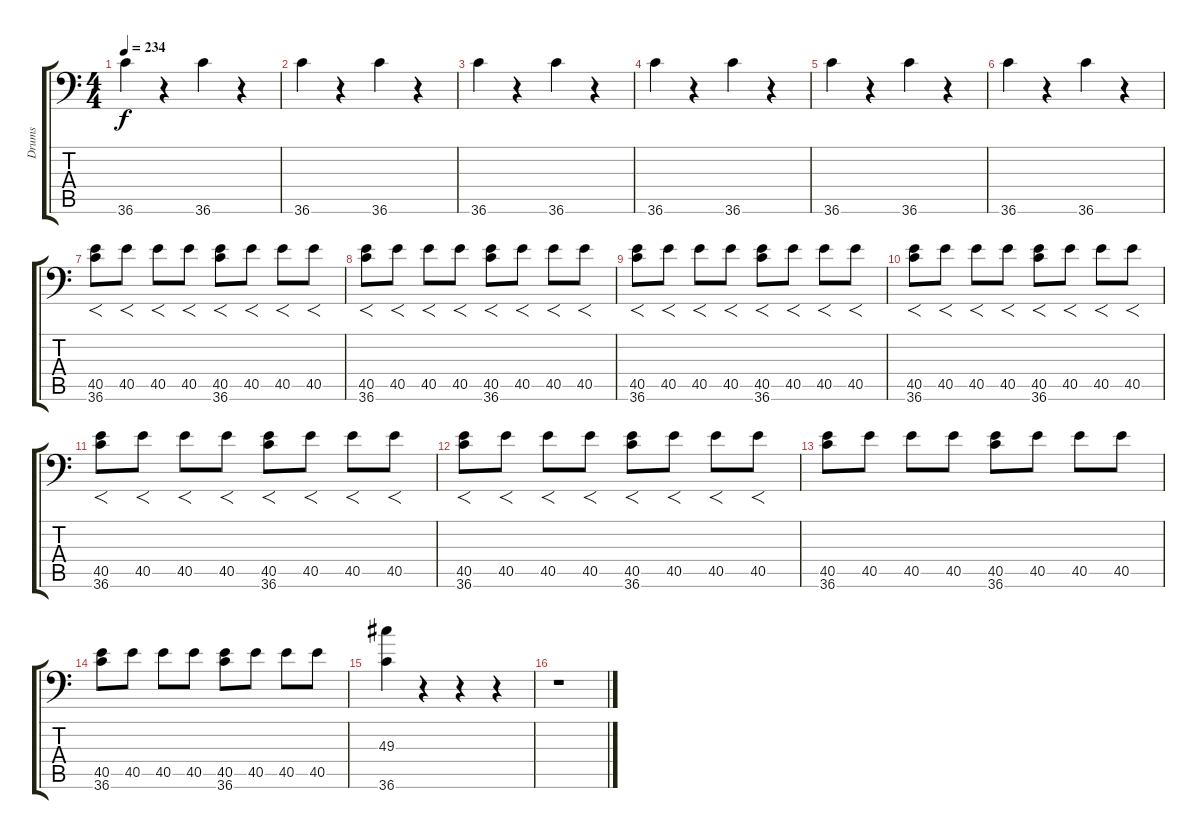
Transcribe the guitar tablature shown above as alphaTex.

\track ("Drums" "Drums") {instrument acousticgrandpiano}
\staff {score tabs}
\tuning (C-1 C-1 C-1 C-1 C-1 C-1) {hide}
\ts (4 4)
\tempo 234
\clef f4
\ks c
36.6.4{dy f} r.4 36.6.4 r.4 |
36.6.4 r.4 36.6.4 r.4 |
36.6.4 r.4 36.6.4 r.4 |
36.6.4 r.4 36.6.4 r.4 |
36.6.4 r.4 36.6.4 r.4 |
36.6.4 r.4 36.6.4 r.4 |
(40.5 36.6).8{f} 40.5.8{f} 40.5.8{f} 40.5.8{f} (40.5 36.6).8{f} 40.5.8{f} 40.5.8{f} 40.5.8{f} |
(40.5 36.6).8{f} 40.5.8{f} 40.5.8{f} 40.5.8{f} (40.5 36.6).8{f} 40.5.8{f} 40.5.8{f} 40.5.8{f} |
(40.5 36.6).8{f} 40.5.8{f} 40.5.8{f} 40.5.8{f} (40.5 36.6).8{f} 40.5.8{f} 40.5.8{f} 40.5.8{f} |
(40.5 36.6).8{f} 40.5.8{f} 40.5.8{f} 40.5.8{f} (40.5 36.6).8{f} 40.5.8{f} 40.5.8{f} 40.5.8{f} |
(40.5 36.6).8{f} 40.5.8{f} 40.5.8{f} 40.5.8{f} (40.5 36.6).8{f} 40.5.8{f} 40.5.8{f} 40.5.8{f} |
(40.5 36.6).8{f} 40.5.8{f} 40.5.8{f} 40.5.8{f} (40.5 36.6).8{f} 40.5.8{f} 40.5.8{f} 40.5.8{f} |
(40.5 36.6).8 40.5.8 40.5.8 40.5.8 (40.5 36.6).8 40.5.8 40.5.8 40.5.8 |
(40.5 36.6).8 40.5.8 40.5.8 40.5.8 (40.5 36.6).8 40.5.8 40.5.8 40.5.8 |
(49.3 36.6).4 r.4 r.4 r.4 |
r.1
